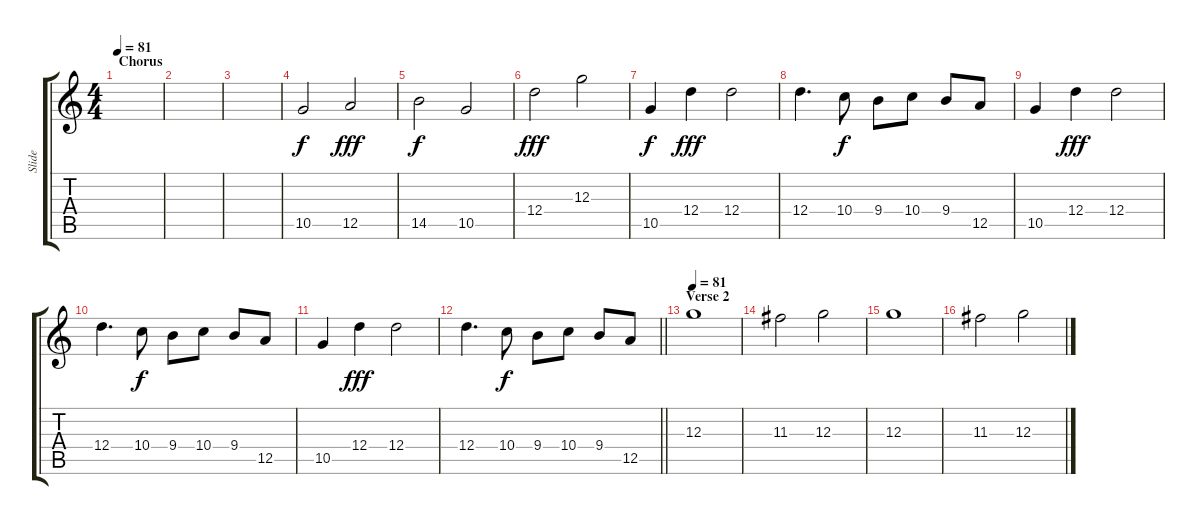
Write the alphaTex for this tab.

\track ("Slide" "Slide") {instrument overdrivenguitar}
\staff {score tabs}
\tuning (E4 B3 G3 D3 A2 E2) {hide}
\ts (4 4)
\section ("" "Chorus")
\tempo 81
\clef g2
\ks c
|
|
|
10.5.2 12.5.2{dy fff} |
14.5.2{dy f} 10.5.2 |
12.4.2{dy fff} 12.3.2 |
10.5.4{dy f} 12.4.4{dy fff} 12.4.2 |
12.4.4{d} 10.4.8{dy f} 9.4.8 10.4.8 9.4.8 12.5.8 |
10.5.4 12.4.4{dy fff} 12.4.2 |
12.4.4{d} 10.4.8{dy f} 9.4.8 10.4.8 9.4.8 12.5.8 |
10.5.4 12.4.4{dy fff} 12.4.2 |
\barLineRight lightlight
12.4.4{d} 10.4.8{dy f} 9.4.8 10.4.8 9.4.8 12.5.8 |
\section ("" "Verse 2")
\tempo 81
12.3.1 |
11.3.2 12.3.2 |
12.3.1 |
11.3.2 12.3.2
